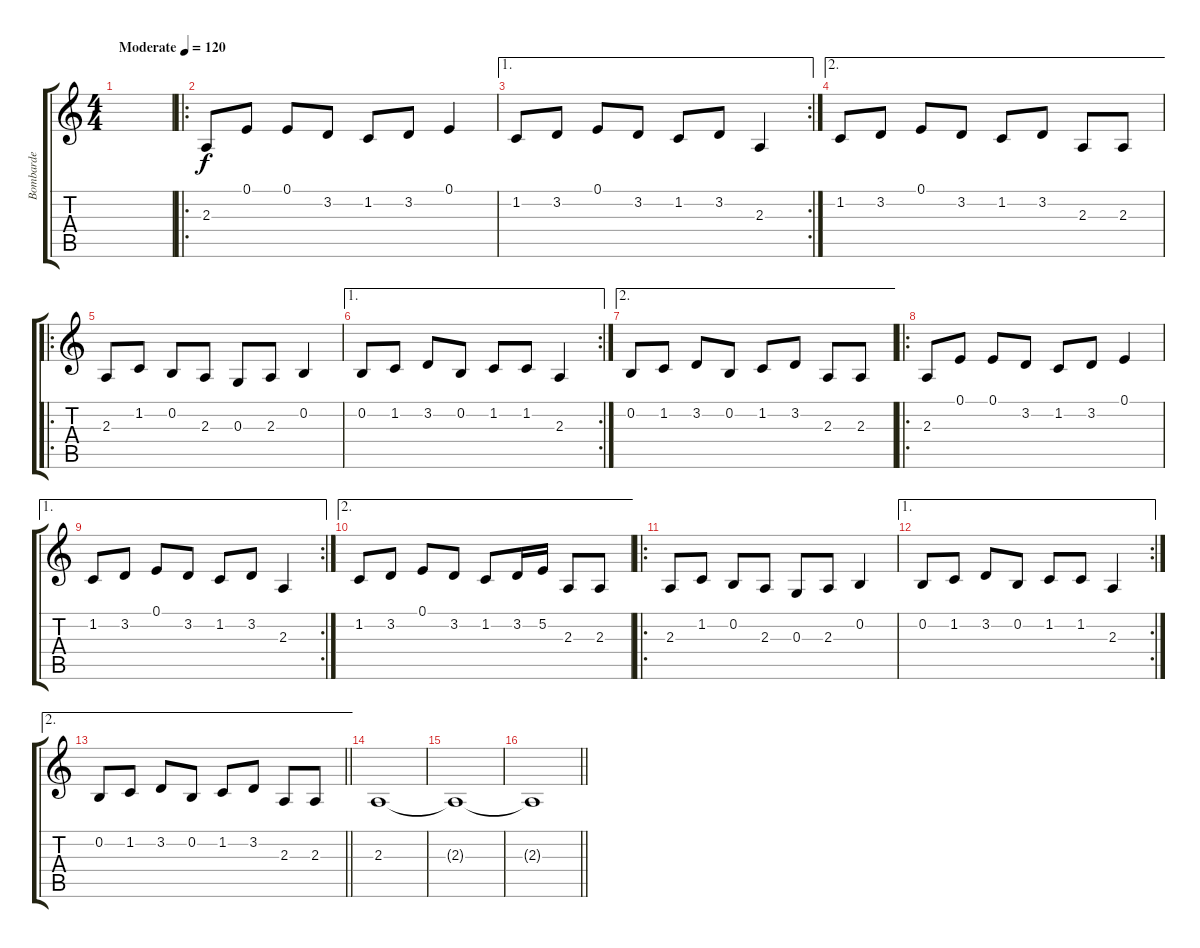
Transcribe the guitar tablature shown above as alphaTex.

\track ("Bombarde" "Bombarde") {instrument oboe}
\staff {score tabs}
\tuning (E4 B3 G3 D3 A2 E2) {hide}
\ts (4 4)
\tempo (120 "Moderate")
\clef g2
\ks c
|
\ro
2.3.8 0.1.8 0.1.8 3.2.8 1.2.8 3.2.8 0.1.4 |
\ae 1
\rc 2
1.2.8 3.2.8 0.1.8 3.2.8 1.2.8 3.2.8 2.3.4 |
\ae 2
1.2.8 3.2.8 0.1.8 3.2.8 1.2.8 3.2.8 2.3.8 2.3.8 |
\ro
2.3.8 1.2.8 0.2.8 2.3.8 0.3.8 2.3.8 0.2.4 |
\ae 1
\rc 2
0.2.8 1.2.8 3.2.8 0.2.8 1.2.8 1.2.8 2.3.4 |
\ae 2
0.2.8 1.2.8 3.2.8 0.2.8 1.2.8 3.2.8 2.3.8 2.3.8 |
\ro
2.3.8 0.1.8 0.1.8 3.2.8 1.2.8 3.2.8 0.1.4 |
\ae 1
\rc 2
1.2.8 3.2.8 0.1.8 3.2.8 1.2.8 3.2.8 2.3.4 |
\ae 2
1.2.8 3.2.8 0.1.8 3.2.8 1.2.8 3.2.16 5.2.16 2.3.8 2.3.8 |
\ro
2.3.8 1.2.8 0.2.8 2.3.8 0.3.8 2.3.8 0.2.4 |
\ae 1
\rc 2
0.2.8 1.2.8 3.2.8 0.2.8 1.2.8 1.2.8 2.3.4 |
\ae 2
\barLineRight lightlight
0.2.8 1.2.8 3.2.8 0.2.8 1.2.8 3.2.8 2.3.8 2.3.8 |
\section ("" "")
2.3.1 |
2.3{t}.1 |
\barLineRight lightlight
2.3{t}.1
